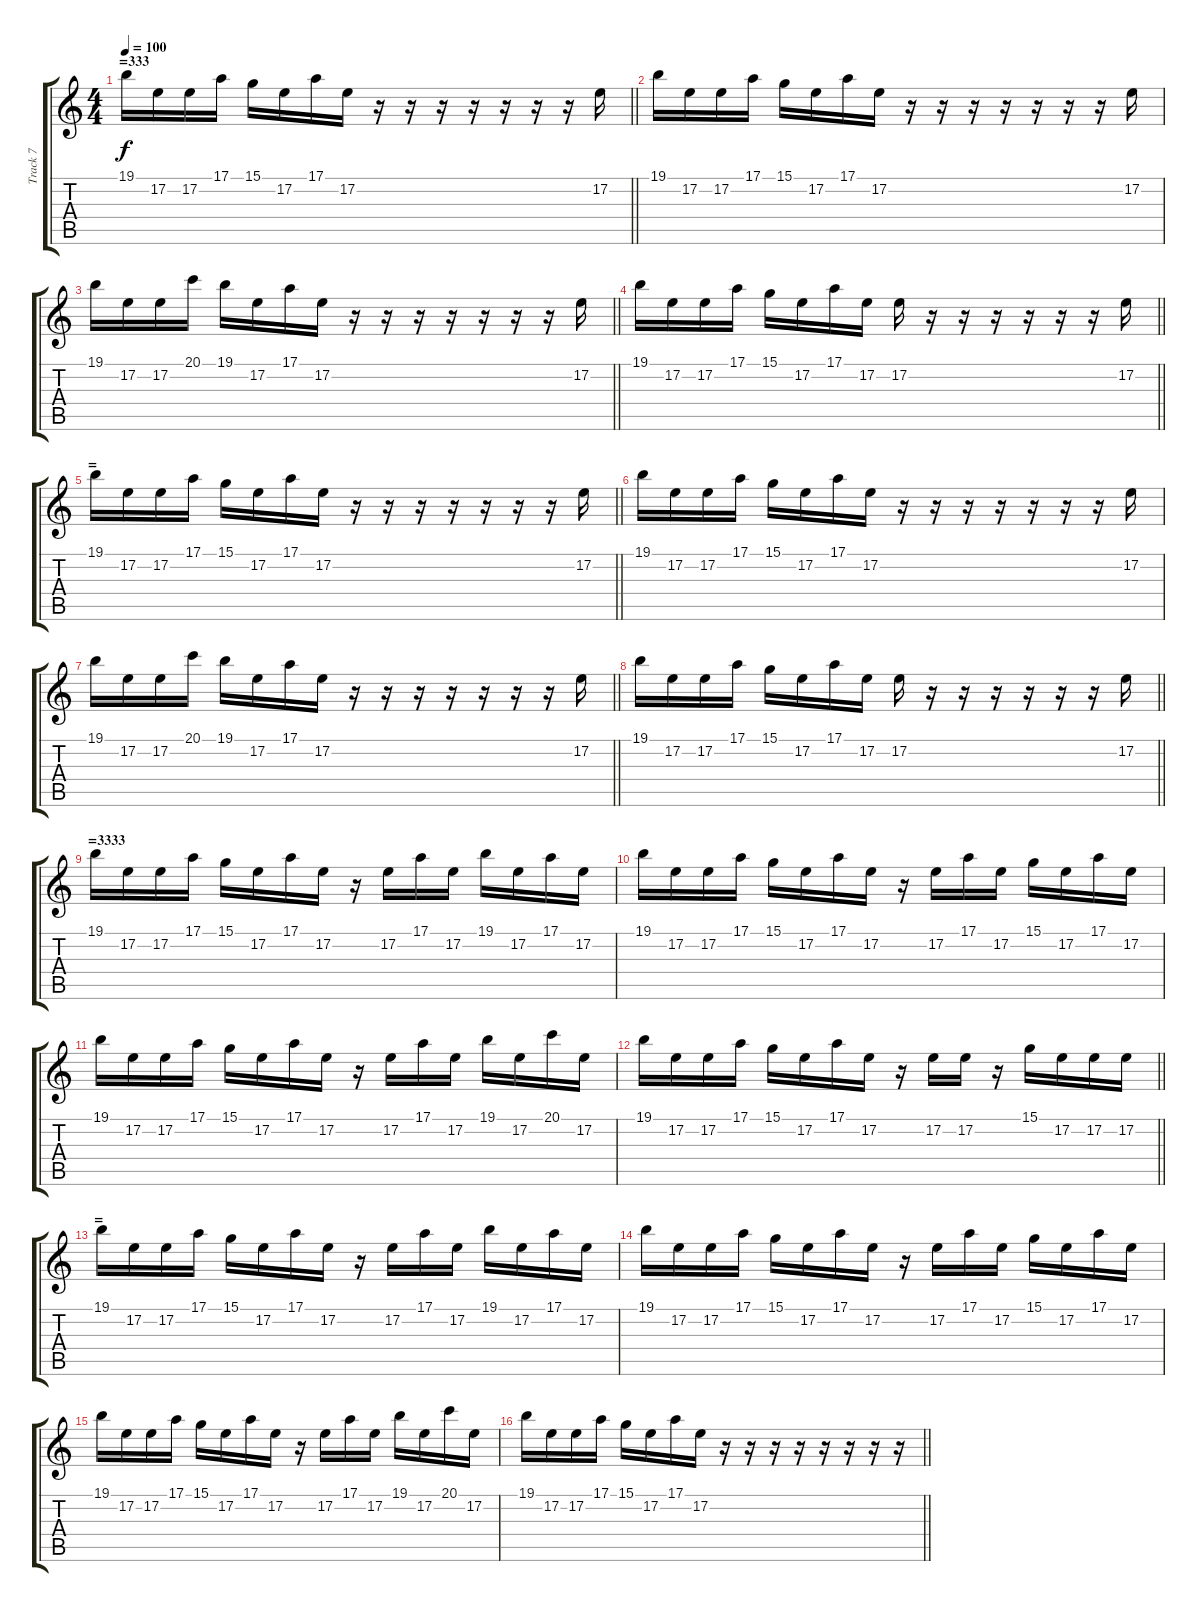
\track ("Track 7" "Track 7") {instrument fx1rain}
\staff {score tabs}
\tuning (E4 B3 G3 D3 A2 E2) {hide}
\ts (4 4)
\section ("" "=333")
\tempo 100
\clef g2
\barLineRight lightlight
\ks c
19.1.16{dy f} 17.2.16 17.2.16 17.1.16 15.1.16 17.2.16 17.1.16 17.2.16 r.16 r.16 r.16 r.16 r.16 r.16 r.16 17.2.16 |
19.1.16 17.2.16 17.2.16 17.1.16 15.1.16 17.2.16 17.1.16 17.2.16 r.16 r.16 r.16 r.16 r.16 r.16 r.16 17.2.16 |
\barLineRight lightlight
19.1.16 17.2.16 17.2.16 20.1.16 19.1.16 17.2.16 17.1.16 17.2.16 r.16 r.16 r.16 r.16 r.16 r.16 r.16 17.2.16 |
\barLineRight lightlight
19.1.16 17.2.16 17.2.16 17.1.16 15.1.16 17.2.16 17.1.16 17.2.16 17.2.16 r.16 r.16 r.16 r.16 r.16 r.16 17.2.16 |
\section ("" "=")
\barLineRight lightlight
19.1.16 17.2.16 17.2.16 17.1.16 15.1.16 17.2.16 17.1.16 17.2.16 r.16 r.16 r.16 r.16 r.16 r.16 r.16 17.2.16 |
19.1.16 17.2.16 17.2.16 17.1.16 15.1.16 17.2.16 17.1.16 17.2.16 r.16 r.16 r.16 r.16 r.16 r.16 r.16 17.2.16 |
\barLineRight lightlight
19.1.16 17.2.16 17.2.16 20.1.16 19.1.16 17.2.16 17.1.16 17.2.16 r.16 r.16 r.16 r.16 r.16 r.16 r.16 17.2.16 |
\barLineRight lightlight
19.1.16 17.2.16 17.2.16 17.1.16 15.1.16 17.2.16 17.1.16 17.2.16 17.2.16 r.16 r.16 r.16 r.16 r.16 r.16 17.2.16 |
\section ("" "=3333")
19.1.16 17.2.16 17.2.16 17.1.16 15.1.16 17.2.16 17.1.16 17.2.16 r.16 17.2.16 17.1.16 17.2.16 19.1.16 17.2.16 17.1.16 17.2.16 |
19.1.16 17.2.16 17.2.16 17.1.16 15.1.16 17.2.16 17.1.16 17.2.16 r.16 17.2.16 17.1.16 17.2.16 15.1.16 17.2.16 17.1.16 17.2.16 |
19.1.16 17.2.16 17.2.16 17.1.16 15.1.16 17.2.16 17.1.16 17.2.16 r.16 17.2.16 17.1.16 17.2.16 19.1.16 17.2.16 20.1.16 17.2.16 |
\barLineRight lightlight
19.1.16 17.2.16 17.2.16 17.1.16 15.1.16 17.2.16 17.1.16 17.2.16 r.16 17.2.16 17.2.16 r.16 15.1.16 17.2.16 17.2.16 17.2.16 |
\section ("" "=")
19.1.16 17.2.16 17.2.16 17.1.16 15.1.16 17.2.16 17.1.16 17.2.16 r.16 17.2.16 17.1.16 17.2.16 19.1.16 17.2.16 17.1.16 17.2.16 |
19.1.16 17.2.16 17.2.16 17.1.16 15.1.16 17.2.16 17.1.16 17.2.16 r.16 17.2.16 17.1.16 17.2.16 15.1.16 17.2.16 17.1.16 17.2.16 |
19.1.16 17.2.16 17.2.16 17.1.16 15.1.16 17.2.16 17.1.16 17.2.16 r.16 17.2.16 17.1.16 17.2.16 19.1.16 17.2.16 20.1.16 17.2.16 |
\barLineRight lightlight
19.1.16 17.2.16 17.2.16 17.1.16 15.1.16 17.2.16 17.1.16 17.2.16 r.16 r.16 r.16 r.16 r.16 r.16 r.16 r.16
